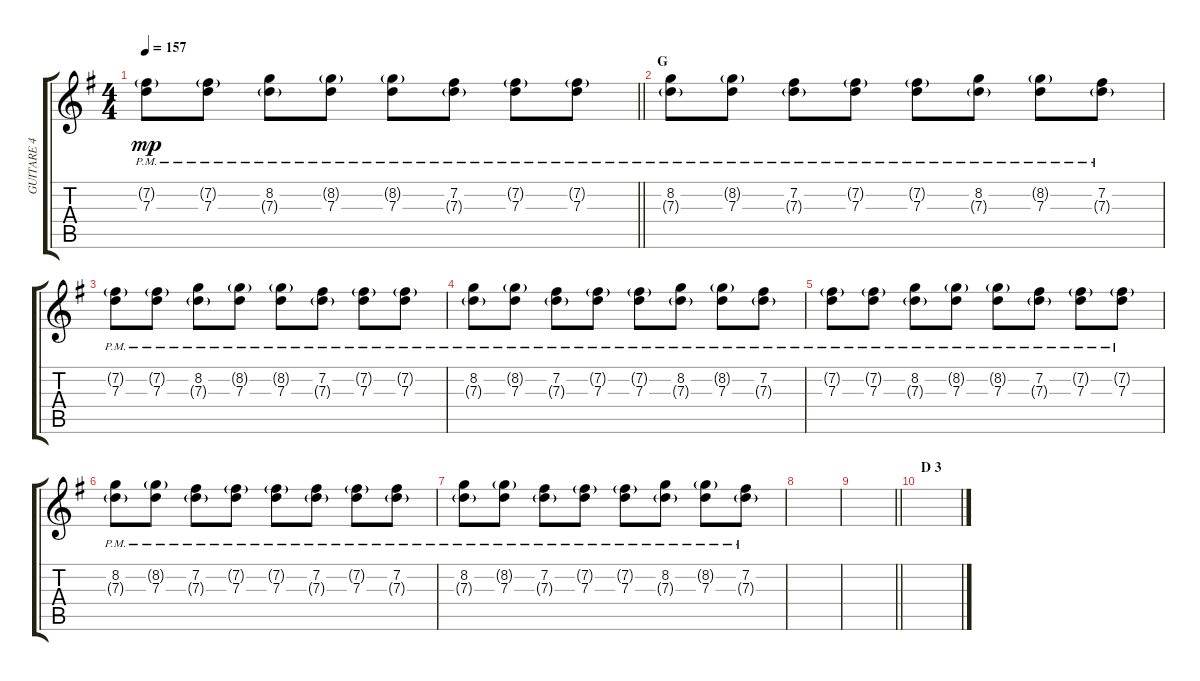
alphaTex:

\track ("GUITARE 4" "GUITARE 4") {instrument distortionguitar}
\staff {score tabs}
\tuning (E4 B3 G3 D3 A2 E2) {hide}
\ts (4 4)
\tempo 157
\clef g2
\barLineRight lightlight
\ks g
(7.2{g} 7.3{pm}).8{dy mp} (7.2{g} 7.3{pm}).8 (8.2 7.3{g pm}).8 (8.2{g} 7.3{pm}).8 (8.2{g} 7.3{pm}).8 (7.2 7.3{g pm}).8 (7.2{g} 7.3{pm}).8 (7.2{g} 7.3{pm}).8 |
\section ("" "G")
(8.2 7.3{g pm}).8 (8.2{g} 7.3{pm}).8 (7.2 7.3{g pm}).8 (7.2{g} 7.3{pm}).8 (7.2{g} 7.3{pm}).8 (8.2 7.3{g pm}).8 (8.2{g} 7.3{pm}).8 (7.2 7.3{g pm}).8 |
(7.2{g} 7.3{pm}).8 (7.2{g} 7.3{pm}).8 (8.2 7.3{g pm}).8 (8.2{g} 7.3{pm}).8 (8.2{g} 7.3{pm}).8 (7.2 7.3{g pm}).8 (7.2{g} 7.3{pm}).8 (7.2{g} 7.3{pm}).8 |
(8.2 7.3{g pm}).8 (8.2{g} 7.3{pm}).8 (7.2 7.3{g pm}).8 (7.2{g} 7.3{pm}).8 (7.2{g} 7.3{pm}).8 (8.2 7.3{g pm}).8 (8.2{g} 7.3{pm}).8 (7.2 7.3{g pm}).8 |
(7.2{g} 7.3{pm}).8 (7.2{g} 7.3{pm}).8 (8.2 7.3{g pm}).8 (8.2{g} 7.3{pm}).8 (8.2{g} 7.3{pm}).8 (7.2 7.3{g pm}).8 (7.2{g} 7.3{pm}).8 (7.2{g} 7.3{pm}).8 |
(8.2 7.3{g pm}).8 (8.2{g} 7.3{pm}).8 (7.2 7.3{g pm}).8 (7.2{g} 7.3{pm}).8 (7.2{g} 7.3{pm}).8 (7.2 7.3{g pm}).8 (7.2{g} 7.3{pm}).8 (7.2 7.3{g pm}).8 |
(8.2 7.3{g pm}).8 (8.2{g} 7.3{pm}).8 (7.2 7.3{g pm}).8 (7.2{g} 7.3{pm}).8 (7.2{g} 7.3{pm}).8 (8.2 7.3{g pm}).8 (8.2{g} 7.3{pm}).8 (7.2 7.3{g pm}).8 |
|
\barLineRight lightlight
|
\section ("" "D 3")
